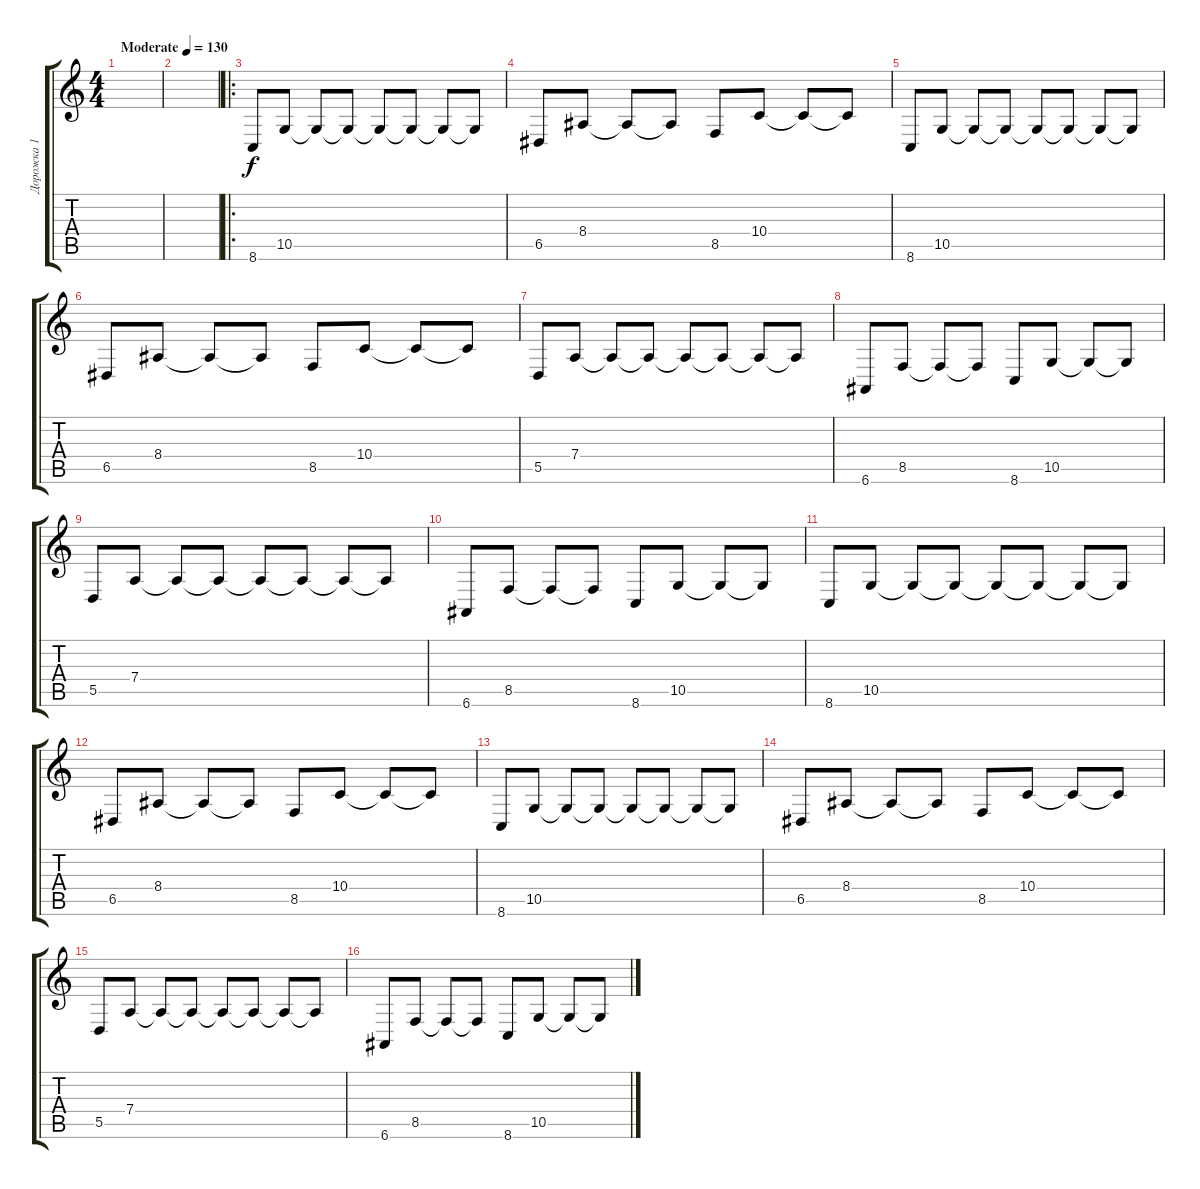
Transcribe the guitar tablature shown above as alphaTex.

\track ("Дорожка 1" "Дорожка 1") {instrument lead2sawtooth}
\staff {score tabs}
\tuning (E4 B3 G3 D3 A2 E2) {hide}
\ts (4 4)
\tempo (130 "Moderate")
\clef g2
\ks c
|
|
\ro
8.6.8 10.5.8 10.5{t}.8 10.5{t}.8 10.5{t}.8 10.5{t}.8 10.5{t}.8 10.5{t}.8 |
6.5.8 8.4.8 8.4{t}.8 8.4{t}.8 8.5.8 10.4.8 10.4{t}.8 10.4{t}.8 |
8.6.8 10.5.8 10.5{t}.8 10.5{t}.8 10.5{t}.8 10.5{t}.8 10.5{t}.8 10.5{t}.8 |
6.5.8 8.4.8 8.4{t}.8 8.4{t}.8 8.5.8 10.4.8 10.4{t}.8 10.4{t}.8 |
5.5.8 7.4.8 7.4{t}.8 7.4{t}.8 7.4{t}.8 7.4{t}.8 7.4{t}.8 7.4{t}.8 |
6.6.8 8.5.8 8.5{t}.8 8.5{t}.8 8.6.8 10.5.8 10.5{t}.8 10.5{t}.8 |
5.5.8 7.4.8 7.4{t}.8 7.4{t}.8 7.4{t}.8 7.4{t}.8 7.4{t}.8 7.4{t}.8 |
6.6.8 8.5.8 8.5{t}.8 8.5{t}.8 8.6.8 10.5.8 10.5{t}.8 10.5{t}.8 |
8.6.8 10.5.8 10.5{t}.8 10.5{t}.8 10.5{t}.8 10.5{t}.8 10.5{t}.8 10.5{t}.8 |
6.5.8 8.4.8 8.4{t}.8 8.4{t}.8 8.5.8 10.4.8 10.4{t}.8 10.4{t}.8 |
8.6.8 10.5.8 10.5{t}.8 10.5{t}.8 10.5{t}.8 10.5{t}.8 10.5{t}.8 10.5{t}.8 |
6.5.8 8.4.8 8.4{t}.8 8.4{t}.8 8.5.8 10.4.8 10.4{t}.8 10.4{t}.8 |
5.5.8 7.4.8 7.4{t}.8 7.4{t}.8 7.4{t}.8 7.4{t}.8 7.4{t}.8 7.4{t}.8 |
6.6.8 8.5.8 8.5{t}.8 8.5{t}.8 8.6.8 10.5.8 10.5{t}.8 10.5{t}.8
